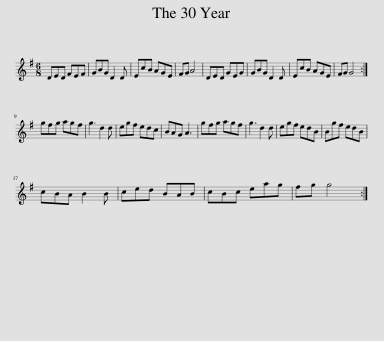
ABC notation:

X:1
L:1/8
M:6/8
I:linebreak $
K:G
V:1 treble
V:1
 DED FEF | GBG D2 D | EcB AGE | FG A4 | DED GEG | %5
 GBG D2 D | EcB AGE | FG G4 :|$ gfg agf | g3 d2 d | %10
 egf edc | BAG A3 | gfg agf | g3 d2 d | egf edB | %15
 Bgf edB |$ cBA B2 B | ced BAB | cBc eag | fg g4 :| %20
